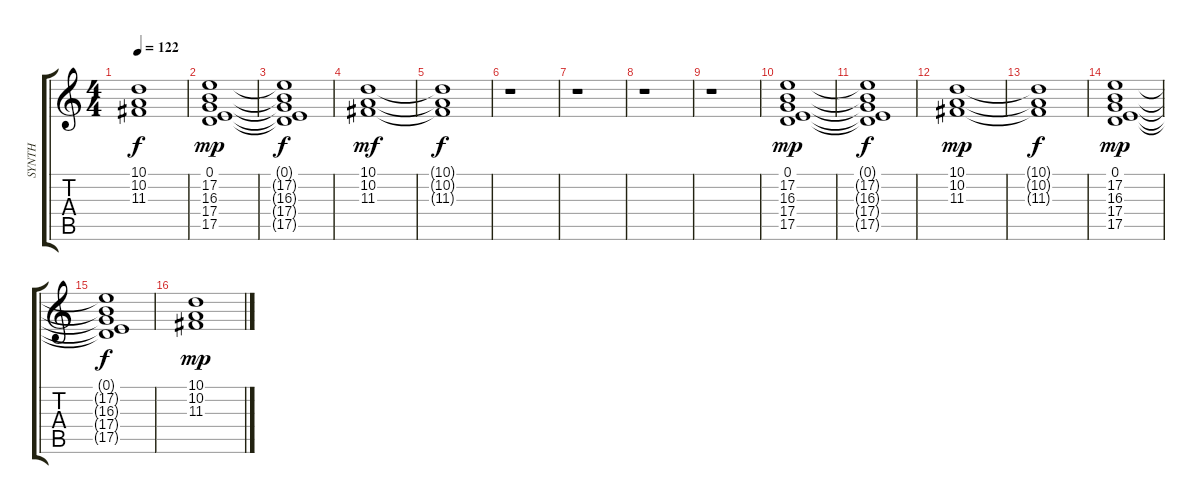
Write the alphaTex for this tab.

\track ("SYNTH" "SYNTH") {instrument synthstrings1}
\staff {score tabs}
\tuning (E4 B3 G3 D3 A2 E2) {hide}
\ts (4 4)
\tempo 122
\clef g2
\ks c
(10.1{t} 10.2{t} 11.3{t}).1{dy f} |
(0.1 17.2 16.3 17.4 17.5).1{dy mp} |
(0.1{t} 17.2{t} 16.3{t} 17.4{t} 17.5{t}).1{dy f} |
(10.1 10.2 11.3).1{dy mf} |
(10.1{t} 10.2{t} 11.3{t}).1{dy f} |
r.1 |
r.1 |
r.1 |
r.1 |
(0.1 17.2 16.3 17.4 17.5).1{dy mp} |
(0.1{t} 17.2{t} 16.3{t} 17.4{t} 17.5{t}).1{dy f} |
(10.1 10.2 11.3).1{dy mp} |
(10.1{t} 10.2{t} 11.3{t}).1{dy f} |
(0.1 17.2 16.3 17.4 17.5).1{dy mp} |
(0.1{t} 17.2{t} 16.3{t} 17.4{t} 17.5{t}).1{dy f} |
(10.1 10.2 11.3).1{dy mp}
